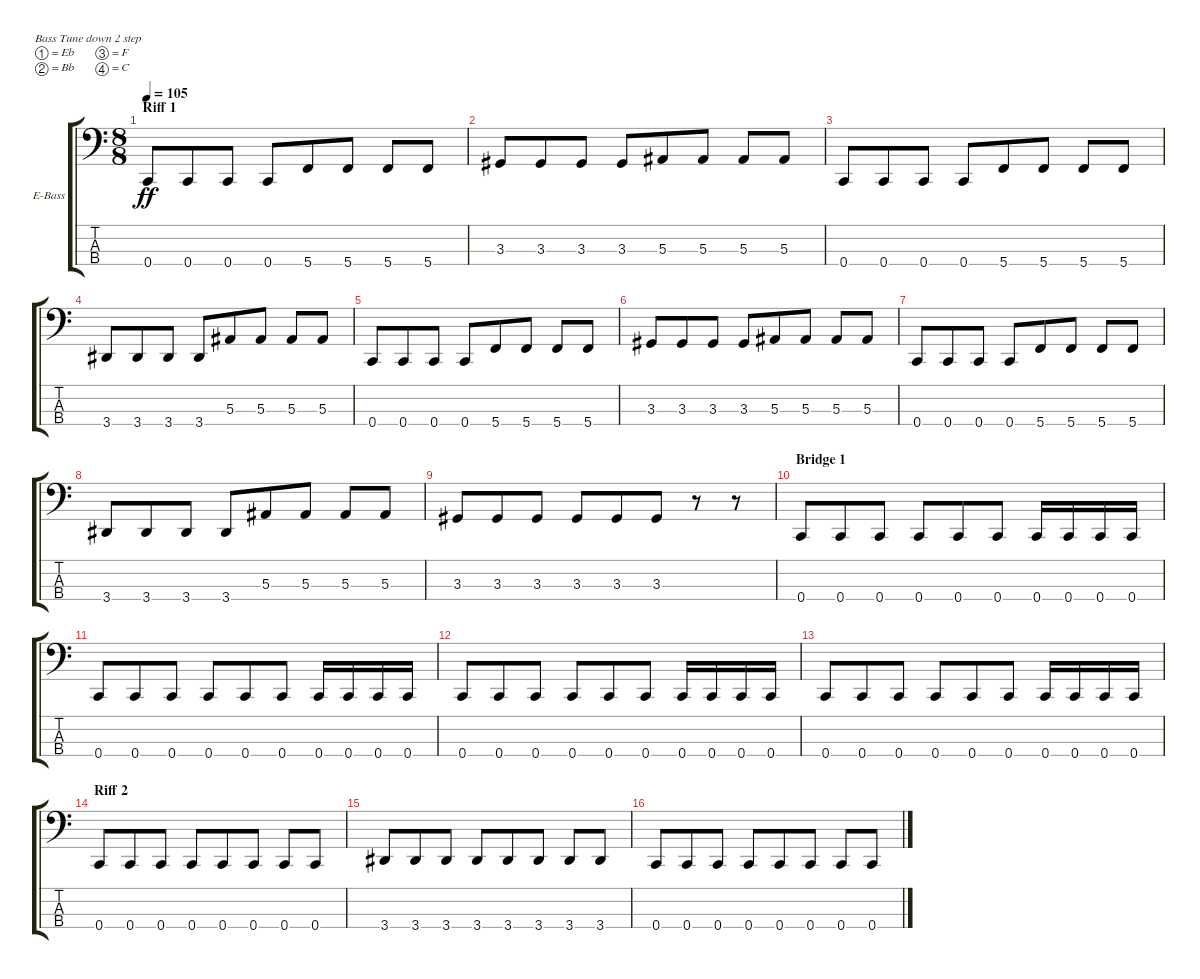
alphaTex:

\bracketExtendMode groupsimilarinstruments
\firstSystemTrackNameOrientation horizontal
\otherSystemsTrackNameOrientation horizontal
\track ("Bass" "E-Bass") {instrument electricbassfinger}
\staff {score tabs}
\tuning (Eb2 Bb1 F1 C1)
\ts (8 8)
\section ("" "Riff 1")
\tempo 105
\clef f4
\ks c
0.4.8{dy ff instrument electricbassfinger} 0.4.8 0.4.8 0.4.8 5.4.8 5.4.8 5.4.8 5.4.8 |
3.3.8 3.3.8 3.3.8 3.3.8 5.3.8 5.3.8 5.3.8 5.3.8 |
0.4.8 0.4.8 0.4.8 0.4.8 5.4.8 5.4.8 5.4.8 5.4.8 |
3.4.8 3.4.8 3.4.8 3.4.8 5.3.8 5.3.8 5.3.8 5.3.8 |
0.4.8 0.4.8 0.4.8 0.4.8 5.4.8 5.4.8 5.4.8 5.4.8 |
3.3.8 3.3.8 3.3.8 3.3.8 5.3.8 5.3.8 5.3.8 5.3.8 |
0.4.8 0.4.8 0.4.8 0.4.8 5.4.8 5.4.8 5.4.8 5.4.8 |
3.4.8 3.4.8 3.4.8 3.4.8 5.3.8 5.3.8 5.3.8 5.3.8 |
\section ("" "")
3.3.8 3.3.8 3.3.8 3.3.8 3.3.8 3.3.8 r.8 r.8 |
\section ("" "Bridge 1")
0.4.8 0.4.8 0.4.8 0.4.8 0.4.8 0.4.8 0.4.16 0.4.16 0.4.16 0.4.16 |
0.4.8 0.4.8 0.4.8 0.4.8 0.4.8 0.4.8 0.4.16 0.4.16 0.4.16 0.4.16 |
0.4.8 0.4.8 0.4.8 0.4.8 0.4.8 0.4.8 0.4.16 0.4.16 0.4.16 0.4.16 |
0.4.8 0.4.8 0.4.8 0.4.8 0.4.8 0.4.8 0.4.16 0.4.16 0.4.16 0.4.16 |
\section ("" "Riff 2")
0.4.8 0.4.8 0.4.8 0.4.8 0.4.8 0.4.8 0.4.8 0.4.8 |
3.4.8 3.4.8 3.4.8 3.4.8 3.4.8 3.4.8 3.4.8 3.4.8 |
0.4.8 0.4.8 0.4.8 0.4.8 0.4.8 0.4.8 0.4.8 0.4.8
